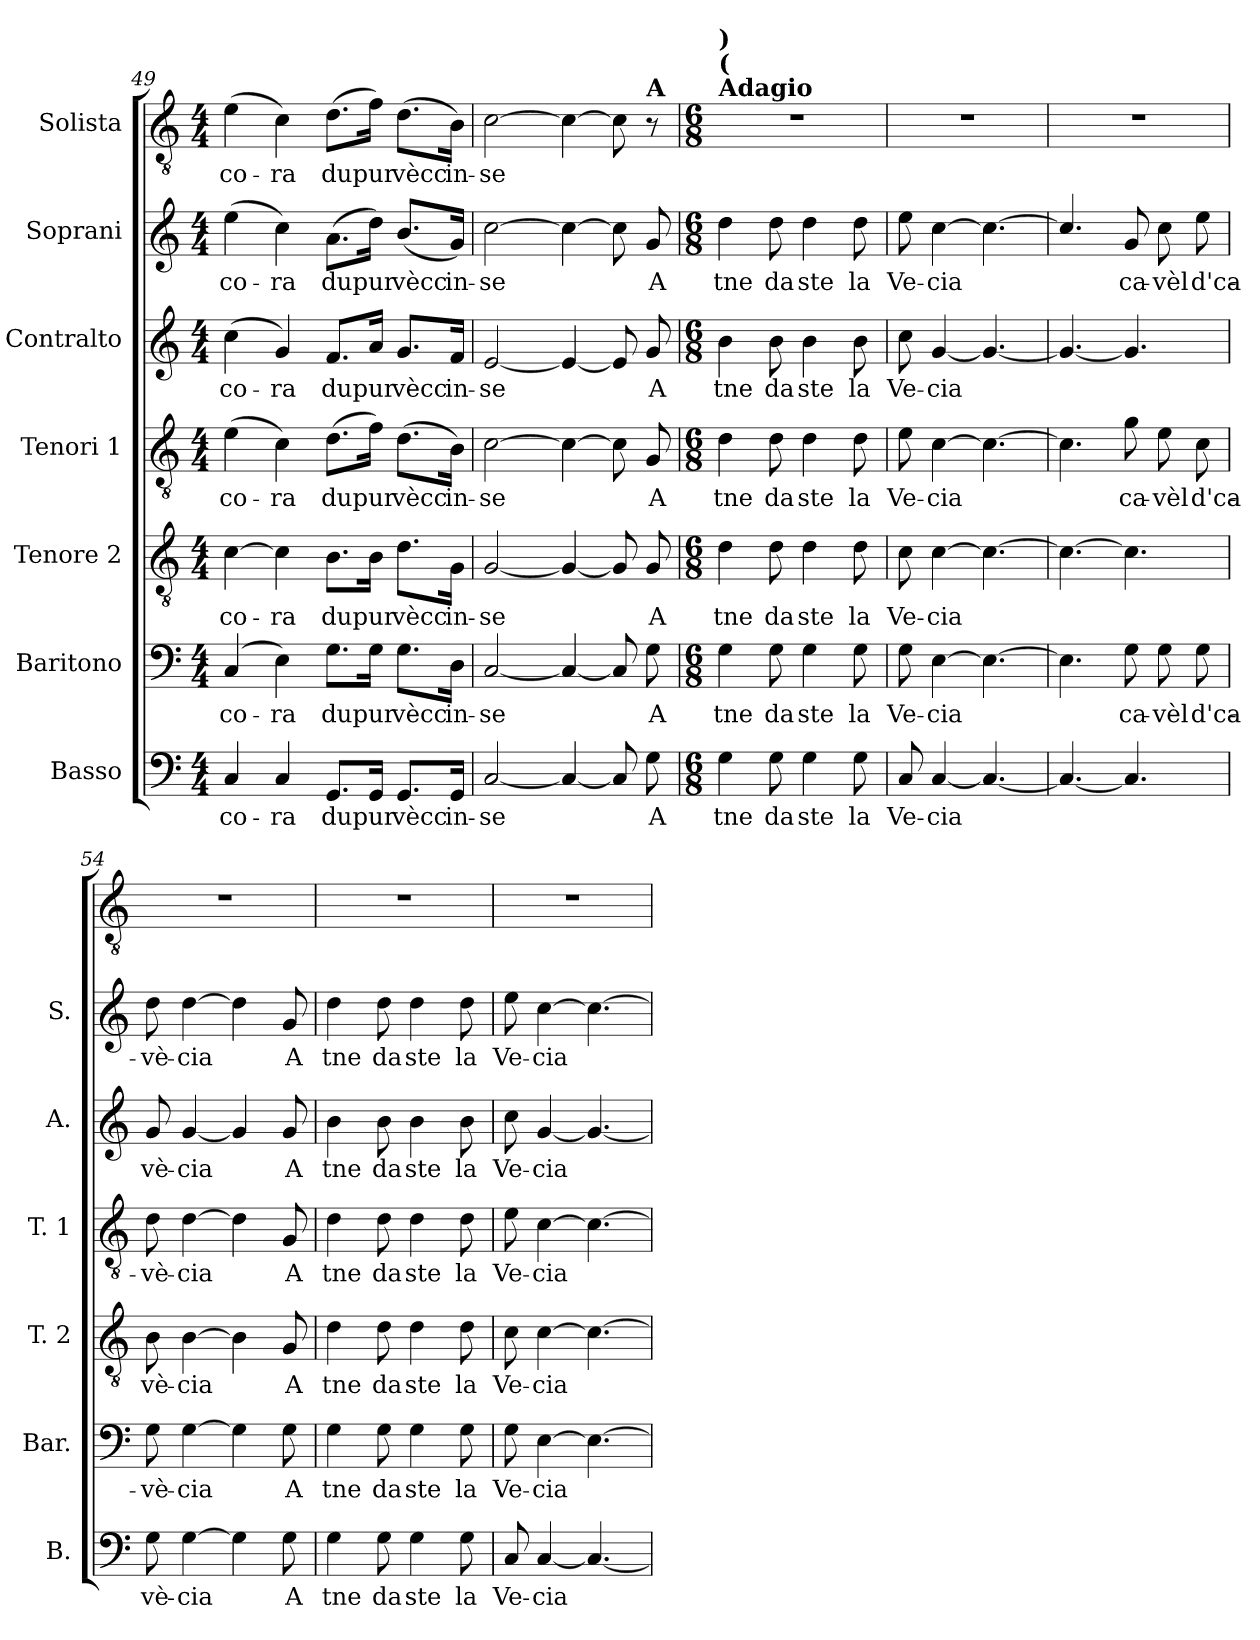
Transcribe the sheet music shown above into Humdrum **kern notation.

**kern	**text	**kern	**text	**kern	**text	**kern	**text	**kern	**text	**kern	**text	**kern	**text
*part7	*part7	*part6	*part6	*part5	*part5	*part4	*part4	*part3	*part3	*part2	*part2	*part1	*part1
*staff7	*staff7	*staff6	*staff6	*staff5	*staff5	*staff4	*staff4	*staff3	*staff3	*staff2	*staff2	*staff1	*staff1
*I"Basso	*	*I"Baritono	*	*I"Tenore 2	*	*I"Tenori 1	*	*I"Contralto	*	*I"Soprani	*	*I"Solista	*
*I'B.	*	*I'Bar.	*	*I'T. 2	*	*I'T. 1	*	*I'A.	*	*I'S.	*	*	*
!!LO:PB:g=z
*clefF4	*	*clefF4	*	*clefGv2	*	*clefGv2	*	*clefG2	*	*clefG2	*	*clefGv2	*
*k[]	*	*k[]	*	*k[]	*	*k[]	*	*k[]	*	*k[]	*	*k[]	*
*M4/4	*	*M4/4	*	*M4/4	*	*M4/4	*	*M4/4	*	*M4/4	*	*M4/4	*
=49	=49	=49	=49	=49	=49	=49	=49	=49	=49	=49	=49	=49	=49
!	!LO:LY:b	!	!LO:LY:b	!	!LO:LY:b	!	!LO:LY:b	!	!LO:LY:b	!	!LO:LY:b	!	!LO:LY:b
4C/	-co-	(>4C/	-co-	[4c\	-co-	(>4e\	-co-	(>4cc\	-co-	(>4ee\	-co-	(>4e\	-co-
!	!LO:LY:b	!	!LO:LY:b	!	!LO:LY:b	!	!LO:LY:b	!	!LO:LY:b	!	!LO:LY:b	!	!LO:LY:b
4C/	ra	4E\)	ra	4c\]	ra	4c\)	ra	4g/)	ra	4cc\)	ra	4c\)	ra
!	!LO:LY:b	!	!LO:LY:b	!	!LO:LY:b	!	!LO:LY:b	!	!LO:LY:b	!	!LO:LY:b	!	!LO:LY:b
8.GG/L	du	8.G\L	du	8.B\L	du	(>8.d\L	du	8.f/L	du	(>8.a\L	du	(>8.d\L	du
!	!LO:LY:b	!	!LO:LY:b	!	!LO:LY:b	!	!LO:LY:b	!	!LO:LY:b	!	!LO:LY:b	!	!LO:LY:b
16GG/Jk	pur	16G\Jk	pur	16B\Jk	pur	16f\Jk)	pur	16a/Jk	pur	16dd\Jk)	pur	16f\Jk)	pur
!	!LO:LY:b	!	!LO:LY:b	!	!LO:LY:b	!	!LO:LY:b	!	!LO:LY:b	!	!LO:LY:b	!	!LO:LY:b
8.GG/L	vècc	8.G\L	vècc	8.d\L	vècc	(>8.d\L	vècc	8.g/L	vècc	(<8.b/L	vècc	(>8.d\L	vècc
!	!LO:LY:b	!	!LO:LY:b	!	!LO:LY:b	!	!LO:LY:b	!	!LO:LY:b	!	!LO:LY:b	!	!LO:LY:b
16GG/Jk	in-	16D\Jk	in-	16G\Jk	in-	16B\Jk)	in-	16f/Jk	in-	16g/Jk)	in-	16B\Jk)	in-
=50	=50	=50	=50	=50	=50	=50	=50	=50	=50	=50	=50	=50	=50
!	!LO:LY:b	!	!LO:LY:b	!	!LO:LY:b	!	!LO:LY:b	!	!LO:LY:b	!	!LO:LY:b	!	!LO:LY:b
[2C/	-se	[2C/	-se	[2G/	-se	[2c\	-se	[2e/	-se	[2cc\	-se	[2c\	-se
4C/_	.	4C/_	.	4G/_	.	4c\_	.	4e/_	.	4cc\_	.	4c\_	.
8C/]	.	8C/]	.	8G/]	.	8c\]	.	8e/]	.	8cc\]	.	8c\]	.
!	!	!	!	!	!	!	!	!	!	!	!	!LO:TX:a:B:t=A	!
!	!LO:LY:b	!	!LO:LY:b	!	!LO:LY:b	!	!LO:LY:b	!	!LO:LY:b	!	!LO:LY:b	!	!
8G\	A	8G\	A	8G/	A	8G/	A	8g/	A	8g/	A	8r	.
=51	=51	=51	=51	=51	=51	=51	=51	=51	=51	=51	=51	=51	=51
*M6/8	*	*M6/8	*	*M6/8	*	*M6/8	*	*M6/8	*	*M6/8	*	*M6/8	*
*	*	*	*	*	*	*	*	*	*	*	*	*MM84	*
!	!	!	!	!	!	!	!	!	!	!	!	!LO:TX:a:B:t=Adagio	!
!	!	!	!	!	!	!	!	!	!	!	!	!LO:TX:a:B:t=(	!
!	!	!	!	!	!	!	!	!	!	!	!	!LO:TX:a:B:t=)	!
!	!LO:LY:b	!	!LO:LY:b	!	!LO:LY:b	!	!LO:LY:b	!	!LO:LY:b	!	!LO:LY:b	!	!
4G\	tne	4G\	tne	4d\	tne	4d\	tne	4b\	tne	4dd\	tne	2.r	.
!	!LO:LY:b	!	!LO:LY:b	!	!LO:LY:b	!	!LO:LY:b	!	!LO:LY:b	!	!LO:LY:b	!	!
8G\	da	8G\	da	8d\	da	8d\	da	8b\	da	8dd\	da	.	.
!	!LO:LY:b	!	!LO:LY:b	!	!LO:LY:b	!	!LO:LY:b	!	!LO:LY:b	!	!LO:LY:b	!	!
4G\	ste	4G\	ste	4d\	ste	4d\	ste	4b\	ste	4dd\	ste	.	.
!	!LO:LY:b	!	!LO:LY:b	!	!LO:LY:b	!	!LO:LY:b	!	!LO:LY:b	!	!LO:LY:b	!	!
8G\	la	8G\	la	8d\	la	8d\	la	8b\	la	8dd\	la	.	.
=52	=52	=52	=52	=52	=52	=52	=52	=52	=52	=52	=52	=52	=52
!	!LO:LY:b	!	!LO:LY:b	!	!LO:LY:b	!	!LO:LY:b	!	!LO:LY:b	!	!LO:LY:b	!	!
8C/	Ve-	8G\	Ve-	8c\	Ve-	8e\	Ve-	8cc\	Ve-	8ee\	Ve-	2.r	.
!	!LO:LY:b	!	!LO:LY:b	!	!LO:LY:b	!	!LO:LY:b	!	!LO:LY:b	!	!LO:LY:b	!	!
[4C/	-cia	[4E\	-cia	[4c\	-cia	[4c\	-cia	[4g/	-cia	[4cc\	-cia	.	.
4.C/_	.	4.E\_	.	4.c\_	.	4.c\_	.	4.g/_	.	4.cc\_	.	.	.
=53	=53	=53	=53	=53	=53	=53	=53	=53	=53	=53	=53	=53	=53
4.C/_	.	4.E\]	.	4.c\_	.	4.c\]	.	4.g/_	.	4.cc/]	.	2.r	.
!	!	!	!LO:LY:b	!	!	!	!LO:LY:b	!	!	!	!LO:LY:b	!	!
4.C/]	.	8G\	ca-	4.c\]	.	8g\	ca-	4.g/]	.	8g/	ca-	.	.
!	!	!	!LO:LY:b	!	!	!	!LO:LY:b	!	!	!	!LO:LY:b	!	!
.	.	8G\	-vèl	.	.	8e\	-vèl	.	.	8cc\	-vèl	.	.
!	!	!	!LO:LY:b	!	!	!	!LO:LY:b	!	!	!	!LO:LY:b	!	!
.	.	8G\	d'ca-	.	.	8c\	d'ca-	.	.	8ee\	d'ca-	.	.
=54	=54	=54	=54	=54	=54	=54	=54	=54	=54	=54	=54	=54	=54
!	!LO:LY:b	!	!LO:LY:b	!	!LO:LY:b	!	!LO:LY:b	!	!LO:LY:b	!	!LO:LY:b	!	!
8G\	-vè-	8G\	-vè-	8B\	-vè-	8d\	-vè-	8g/	-vè-	8dd\	-vè-	2.r	.
!	!LO:LY:b	!	!LO:LY:b	!	!LO:LY:b	!	!LO:LY:b	!	!LO:LY:b	!	!LO:LY:b	!	!
[4G\	-cia	[4G\	-cia	[4B\	-cia	[4d\	-cia	[4g/	-cia	[4dd\	-cia	.	.
4G\]	.	4G\]	.	4B\]	.	4d\]	.	4g/]	.	4dd\]	.	.	.
!	!LO:LY:b	!	!LO:LY:b	!	!LO:LY:b	!	!LO:LY:b	!	!LO:LY:b	!	!LO:LY:b	!	!
8G\	A	8G\	A	8G/	A	8G/	A	8g/	A	8g/	A	.	.
!!LO:LB:g=z
=55	=55	=55	=55	=55	=55	=55	=55	=55	=55	=55	=55	=55	=55
!	!LO:LY:b	!	!LO:LY:b	!	!LO:LY:b	!	!LO:LY:b	!	!LO:LY:b	!	!LO:LY:b	!	!
4G\	tne	4G\	tne	4d\	tne	4d\	tne	4b\	tne	4dd\	tne	2.r	.
!	!LO:LY:b	!	!LO:LY:b	!	!LO:LY:b	!	!LO:LY:b	!	!LO:LY:b	!	!LO:LY:b	!	!
8G\	da	8G\	da	8d\	da	8d\	da	8b\	da	8dd\	da	.	.
!	!LO:LY:b	!	!LO:LY:b	!	!LO:LY:b	!	!LO:LY:b	!	!LO:LY:b	!	!LO:LY:b	!	!
4G\	ste	4G\	ste	4d\	ste	4d\	ste	4b\	ste	4dd\	ste	.	.
!	!LO:LY:b	!	!LO:LY:b	!	!LO:LY:b	!	!LO:LY:b	!	!LO:LY:b	!	!LO:LY:b	!	!
8G\	la	8G\	la	8d\	la	8d\	la	8b\	la	8dd\	la	.	.
=56	=56	=56	=56	=56	=56	=56	=56	=56	=56	=56	=56	=56	=56
!	!LO:LY:b	!	!LO:LY:b	!	!LO:LY:b	!	!LO:LY:b	!	!LO:LY:b	!	!LO:LY:b	!	!
8C/	Ve-	8G\	Ve-	8c\	Ve-	8e\	Ve-	8cc\	Ve-	8ee\	Ve-	2.r	.
!	!LO:LY:b	!	!LO:LY:b	!	!LO:LY:b	!	!LO:LY:b	!	!LO:LY:b	!	!LO:LY:b	!	!
[4C/	-cia	[4E\	-cia	[4c\	-cia	[4c\	-cia	[4g/	-cia	[4cc\	-cia	.	.
4.C/_	.	4.E\_	.	4.c\_	.	4.c\_	.	4.g/_	.	4.cc\_	.	.	.
=	=	=	=	=	=	=	=	=	=	=	=	=	=
*-	*-	*-	*-	*-	*-	*-	*-	*-	*-	*-	*-	*-	*-
